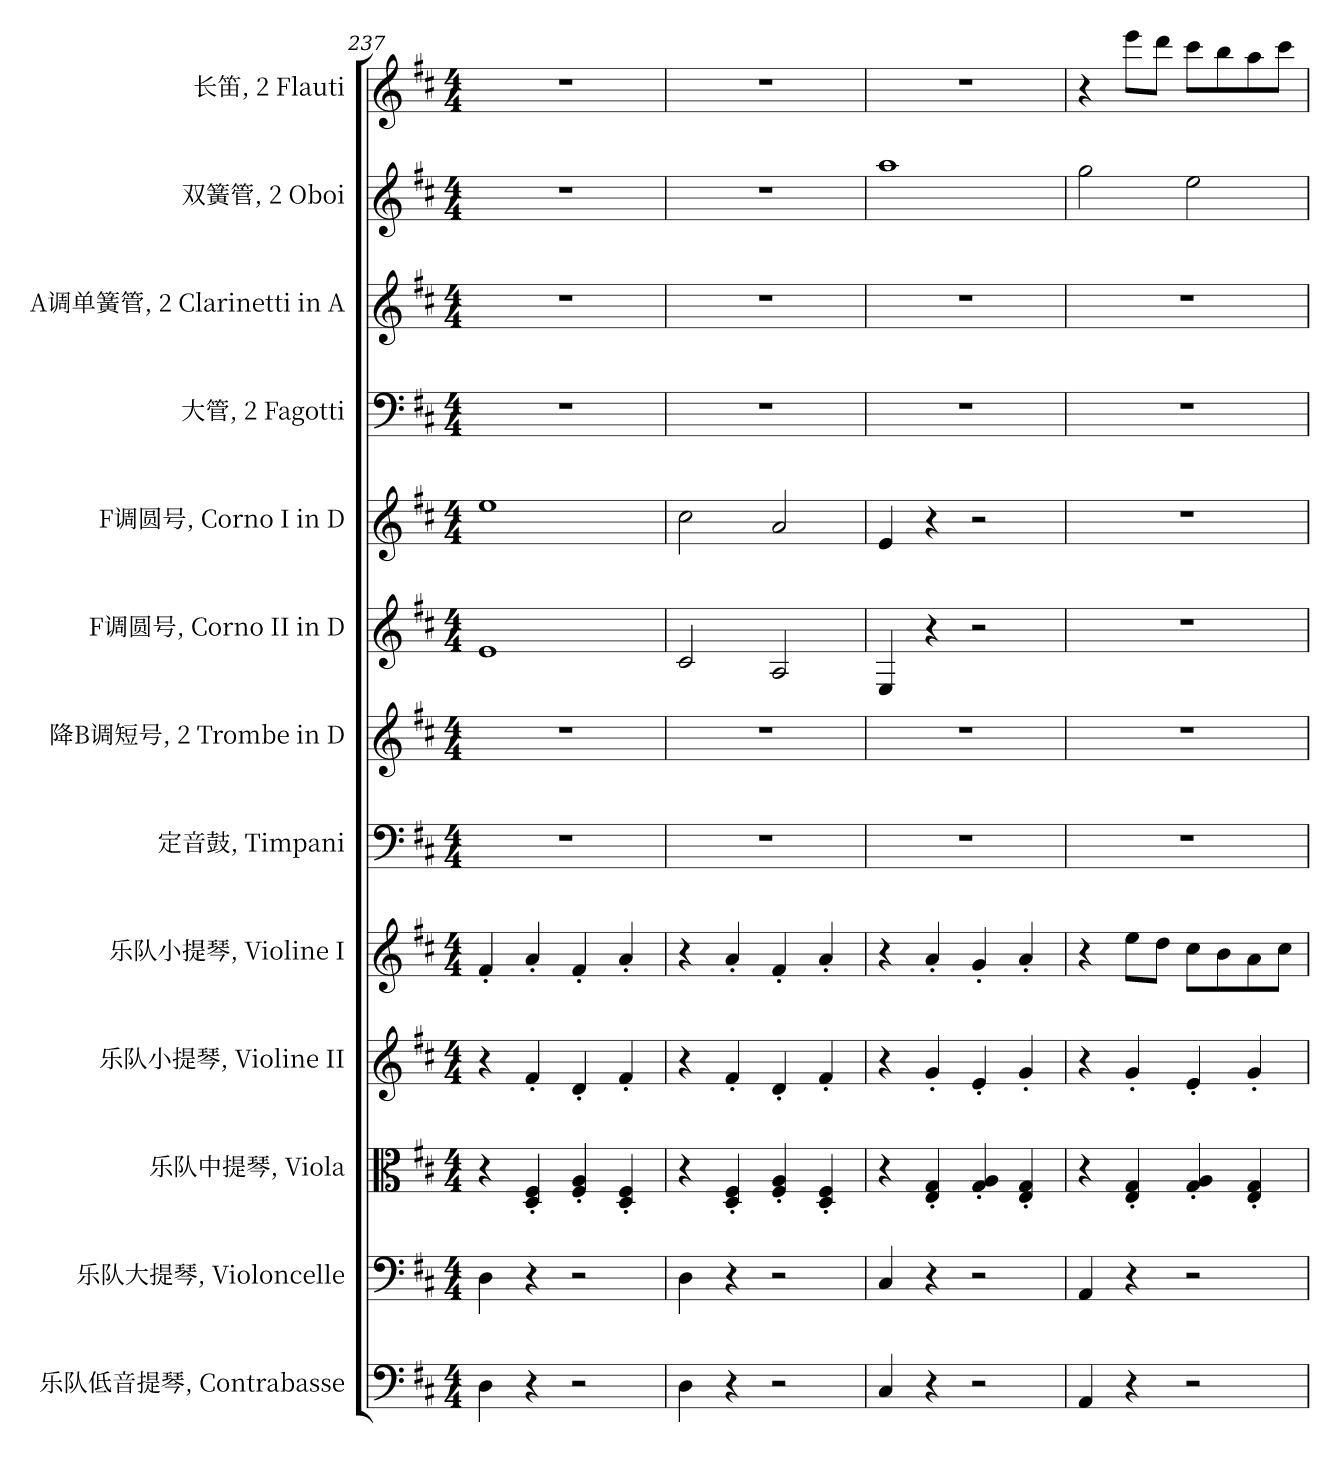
**kern	**kern	**kern	**kern	**kern	**kern	**kern	**kern	**kern	**kern	**kern	**kern	**kern
*part13	*part12	*part11	*part10	*part9	*part8	*part7	*part6	*part5	*part4	*part3	*part2	*part1
*staff13	*staff12	*staff11	*staff10	*staff9	*staff8	*staff7	*staff6	*staff5	*staff4	*staff3	*staff2	*staff1
*I"乐队低音提琴, Contrabasse	*I"乐队大提琴, Violoncelle	*I"乐队中提琴, Viola	*I"乐队小提琴, Violine II	*I"乐队小提琴, Violine I	*I"定音鼓, Timpani	*I"降B调短号, 2 Trombe in D	*I"F调圆号, Corno II in D	*I"F调圆号, Corno I in D	*I"大管, 2 Fagotti	*I"A调单簧管, 2 Clarinetti in A	*I"双簧管, 2 Oboi	*I"长笛, 2 Flauti
*I'Cbs.	*	*	*	*	*I'Timp.	*	*	*	*	*I'A Cl.	*I'Ob.	*I'Fl.
*clefF4	*clefF4	*clefC3	*clefG2	*clefG2	*clefF4	*clefG2	*clefG2	*clefG2	*clefF4	*clefG2	*clefG2	*clefG2
*ITrd7c12	*	*	*	*	*	*ITrd1c2	*ITrd4c7	*ITrd4c7	*	*ITrd2c3	*	*
*k[f#c#]	*k[f#c#]	*k[f#c#]	*k[f#c#]	*k[f#c#]	*k[f#c#]	*k[]	*k[f#]	*k[f#]	*k[f#c#]	*k[f#c#g#d#a#]	*k[f#c#]	*k[f#c#]
*M4/4	*M4/4	*M4/4	*M4/4	*M4/4	*M4/4	*M4/4	*M4/4	*M4/4	*M4/4	*M4/4	*M4/4	*M4/4
*MM269	*MM269	*MM269	*MM269	*MM269	*MM269	*MM269	*MM269	*MM269	*MM269	*MM269	*MM269	*MM269
=237	=237	=237	=237	=237	=237	=237	=237	=237	=237	=237	=237	=237
4DD\	4D\	4r	4r	4f#'/	1r	1r	1A	1a	1r	1r	1r	1r
4r	4r	4D/' 4F#/'	4f#'/	4a'/	.	.	.	.	.	.	.	.
2r	2r	4F#/' 4A/'	4d'/	4f#'/	.	.	.	.	.	.	.	.
.	.	4D/' 4F#/'	4f#'/	4a'/	.	.	.	.	.	.	.	.
!!LO:PB:g=z
=238	=238	=238	=238	=238	=238	=238	=238	=238	=238	=238	=238	=238
*	*	*	*	*	*	*	*	*	*	*	*	*MM269
4DD\	4D\	4r	4r	4r	1r	1r	2F#/	2f#\	1r	1r	1r	1r
4r	4r	4D/' 4F#/'	4f#'/	4a'/	.	.	.	.	.	.	.	.
2r	2r	4F#/' 4A/'	4d'/	4f#'/	.	.	2D/	2d/	.	.	.	.
.	.	4D/' 4F#/'	4f#'/	4a'/	.	.	.	.	.	.	.	.
=239	=239	=239	=239	=239	=239	=239	=239	=239	=239	=239	=239	=239
*	*	*	*	*	*	*	*	*	*	*	*	*MM269
4CC#/	4C#/	4r	4r	4r	1r	1r	4AA/	4A/	1r	1r	1aa	1r
4r	4r	4E/' 4G/'	4g'/	4a'/	.	.	4r	4r	.	.	.	.
2r	2r	4G/' 4A/'	4e'/	4g'/	.	.	2r	2r	.	.	.	.
.	.	4E/' 4G/'	4g'/	4a'/	.	.	.	.	.	.	.	.
=240	=240	=240	=240	=240	=240	=240	=240	=240	=240	=240	=240	=240
*	*	*	*	*	*	*	*	*	*	*	*	*MM269
4AAA/	4AA/	4r	4r	4r	1r	1r	1r	1r	1r	1r	2gg\	4r
4r	4r	4E/' 4G/'	4g'/	8ee\L	.	.	.	.	.	.	.	8eee\L
.	.	.	.	8dd\J	.	.	.	.	.	.	.	8ddd\J
*	*	*	*	*	*	*	*	*	*	*	*	*MM287
2r	2r	4G/' 4A/'	4e'/	8cc#\L	.	.	.	.	.	.	2ee\	8ccc#\L
.	.	.	.	8b\	.	.	.	.	.	.	.	8bb\
.	.	4E/' 4G/'	4g'/	8a\	.	.	.	.	.	.	.	8aa\
.	.	.	.	8cc#\J	.	.	.	.	.	.	.	8ccc#\J
=	=	=	=	=	=	=	=	=	=	=	=	=
*-	*-	*-	*-	*-	*-	*-	*-	*-	*-	*-	*-	*-
